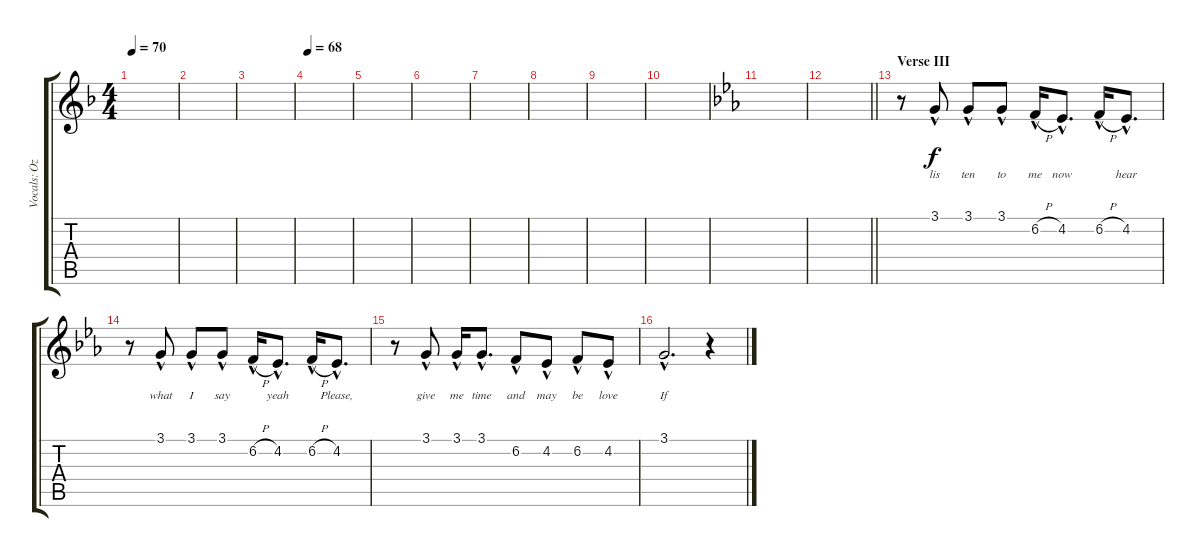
\track ("Vocals: Ozzy" "Vocals: Oz") {instrument lead2sawtooth}
\staff {score tabs}
\tuning (E4 B3 G3 D3 A2 E2) {hide}
\ts (4 4)
\tempo 70
\clef g2
\ks dminor
|
|
|
\tempo 68
|
|
|
|
|
|
|
\ks eb
|
\barLineRight lightlight
|
\section ("" "Verse III")
r.8 3.1{hac}.8{lyrics (0 "lis") lyrics (1 "") lyrics (2 "") lyrics (3 "") lyrics (4 "")} 3.1{hac}.8{lyrics (0 "ten") lyrics (1 "") lyrics (2 "") lyrics (3 "") lyrics (4 "")} 3.1{hac}.8{lyrics (0 "to") lyrics (1 "") lyrics (2 "") lyrics (3 "") lyrics (4 "")} 6.2{h hac}.16{lyrics (0 "me") lyrics (1 "") lyrics (2 "") lyrics (3 "") lyrics (4 "")} 4.2{hac}.8{d lyrics (0 "now") lyrics (1 "") lyrics (2 "") lyrics (3 "") lyrics (4 "")} 6.2{h hac}.16{lyrics (0 "") lyrics (1 "") lyrics (2 "") lyrics (3 "") lyrics (4 "")} 4.2{hac}.8{d lyrics (0 "hear") lyrics (1 "") lyrics (2 "") lyrics (3 "") lyrics (4 "")} |
r.8 3.1{hac}.8{lyrics (0 "what") lyrics (1 "") lyrics (2 "") lyrics (3 "") lyrics (4 "")} 3.1{hac}.8{lyrics (0 "I") lyrics (1 "") lyrics (2 "") lyrics (3 "") lyrics (4 "")} 3.1{hac}.8{lyrics (0 "say") lyrics (1 "") lyrics (2 "") lyrics (3 "") lyrics (4 "")} 6.2{h hac}.16{lyrics (0 "") lyrics (1 "") lyrics (2 "") lyrics (3 "") lyrics (4 "")} 4.2{hac}.8{d lyrics (0 "yeah") lyrics (1 "") lyrics (2 "") lyrics (3 "") lyrics (4 "")} 6.2{h hac}.16{lyrics (0 "") lyrics (1 "") lyrics (2 "") lyrics (3 "") lyrics (4 "")} 4.2{hac}.8{d lyrics (0 "Please,") lyrics (1 "") lyrics (2 "") lyrics (3 "") lyrics (4 "")} |
r.8 3.1{hac}.8{lyrics (0 "give") lyrics (1 "") lyrics (2 "") lyrics (3 "") lyrics (4 "")} 3.1{hac}.16{lyrics (0 "me") lyrics (1 "") lyrics (2 "") lyrics (3 "") lyrics (4 "")} 3.1{hac}.8{d lyrics (0 "time") lyrics (1 "") lyrics (2 "") lyrics (3 "") lyrics (4 "")} 6.2{hac}.8{lyrics (0 "and") lyrics (1 "") lyrics (2 "") lyrics (3 "") lyrics (4 "")} 4.2{hac}.8{lyrics (0 "may") lyrics (1 "") lyrics (2 "") lyrics (3 "") lyrics (4 "")} 6.2{hac}.8{lyrics (0 "be") lyrics (1 "") lyrics (2 "") lyrics (3 "") lyrics (4 "")} 4.2{hac}.8{lyrics (0 "love") lyrics (1 "") lyrics (2 "") lyrics (3 "") lyrics (4 "")} |
3.1{hac}.2{d lyrics (0 "If") lyrics (1 "") lyrics (2 "") lyrics (3 "") lyrics (4 "")} r.4
